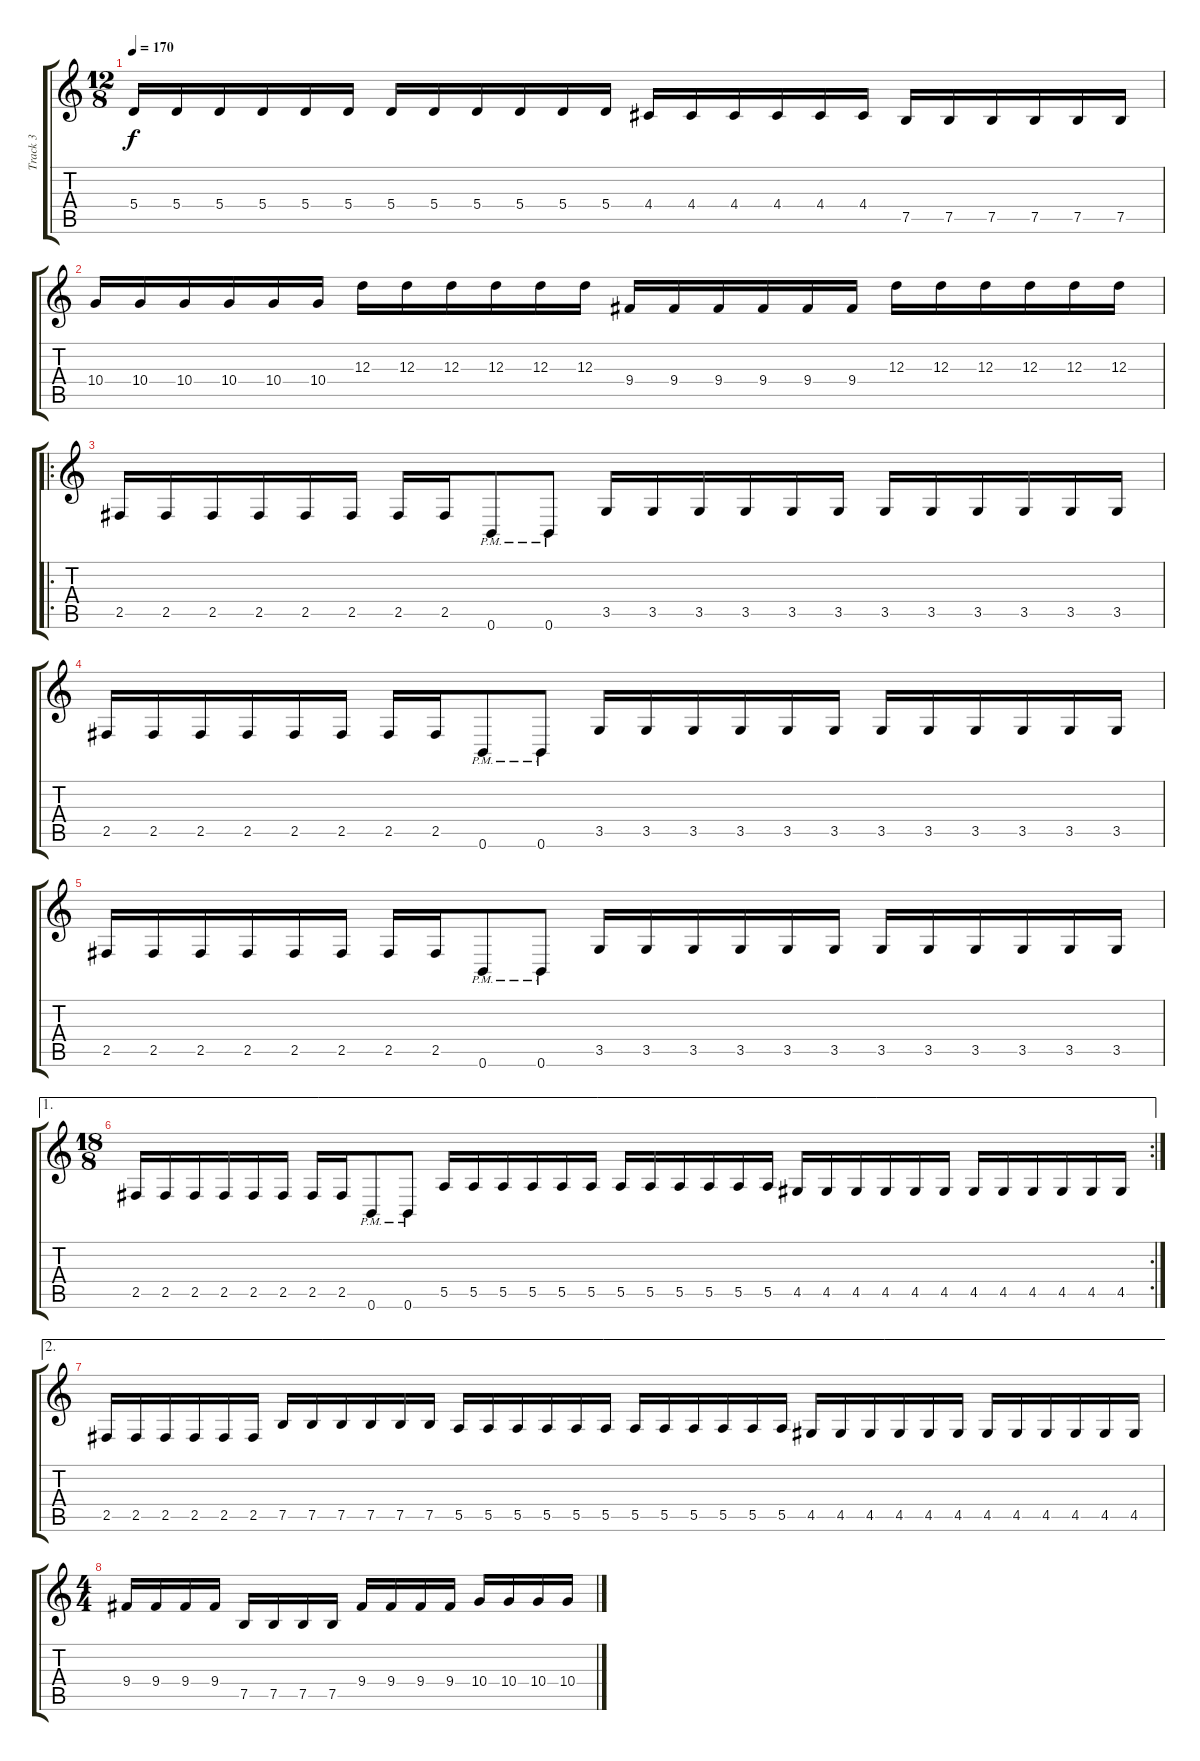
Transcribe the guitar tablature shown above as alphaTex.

\track ("Track 3" "Track 3") {instrument overdrivenguitar}
\staff {score tabs}
\tuning (B3 Gb3 D3 A2 E2 B1) {hide}
\ts (12 8)
\tempo 170
\clef g2
\ks c
5.4.16{dy f} 5.4.16 5.4.16 5.4.16 5.4.16 5.4.16 5.4.16 5.4.16 5.4.16 5.4.16 5.4.16 5.4.16 4.4.16 4.4.16 4.4.16 4.4.16 4.4.16 4.4.16 7.5.16 7.5.16 7.5.16 7.5.16 7.5.16 7.5.16 |
10.4.16 10.4.16 10.4.16 10.4.16 10.4.16 10.4.16 12.3.16 12.3.16 12.3.16 12.3.16 12.3.16 12.3.16 9.4.16 9.4.16 9.4.16 9.4.16 9.4.16 9.4.16 12.3.16 12.3.16 12.3.16 12.3.16 12.3.16 12.3.16 |
\ro
2.5.16 2.5.16 2.5.16 2.5.16 2.5.16 2.5.16 2.5.16 2.5.16 0.6{pm}.8 0.6{pm}.8 3.5.16 3.5.16 3.5.16 3.5.16 3.5.16 3.5.16 3.5.16 3.5.16 3.5.16 3.5.16 3.5.16 3.5.16 |
2.5.16 2.5.16 2.5.16 2.5.16 2.5.16 2.5.16 2.5.16 2.5.16 0.6{pm}.8 0.6{pm}.8 3.5.16 3.5.16 3.5.16 3.5.16 3.5.16 3.5.16 3.5.16 3.5.16 3.5.16 3.5.16 3.5.16 3.5.16 |
2.5.16 2.5.16 2.5.16 2.5.16 2.5.16 2.5.16 2.5.16 2.5.16 0.6{pm}.8 0.6{pm}.8 3.5.16 3.5.16 3.5.16 3.5.16 3.5.16 3.5.16 3.5.16 3.5.16 3.5.16 3.5.16 3.5.16 3.5.16 |
\ae 1
\rc 2
\ts (18 8)
2.5.16 2.5.16 2.5.16 2.5.16 2.5.16 2.5.16 2.5.16 2.5.16 0.6{pm}.8 0.6{pm}.8 5.5.16 5.5.16 5.5.16 5.5.16 5.5.16 5.5.16 5.5.16 5.5.16 5.5.16 5.5.16 5.5.16 5.5.16 4.5.16 4.5.16 4.5.16 4.5.16 4.5.16 4.5.16 4.5.16 4.5.16 4.5.16 4.5.16 4.5.16 4.5.16 |
\ae 2
2.5.16 2.5.16 2.5.16 2.5.16 2.5.16 2.5.16 7.5.16 7.5.16 7.5.16 7.5.16 7.5.16 7.5.16 5.5.16 5.5.16 5.5.16 5.5.16 5.5.16 5.5.16 5.5.16 5.5.16 5.5.16 5.5.16 5.5.16 5.5.16 4.5.16 4.5.16 4.5.16 4.5.16 4.5.16 4.5.16 4.5.16 4.5.16 4.5.16 4.5.16 4.5.16 4.5.16 |
\ts (4 4)
9.4.16 9.4.16 9.4.16 9.4.16 7.5.16 7.5.16 7.5.16 7.5.16 9.4.16 9.4.16 9.4.16 9.4.16 10.4.16 10.4.16 10.4.16 10.4.16
